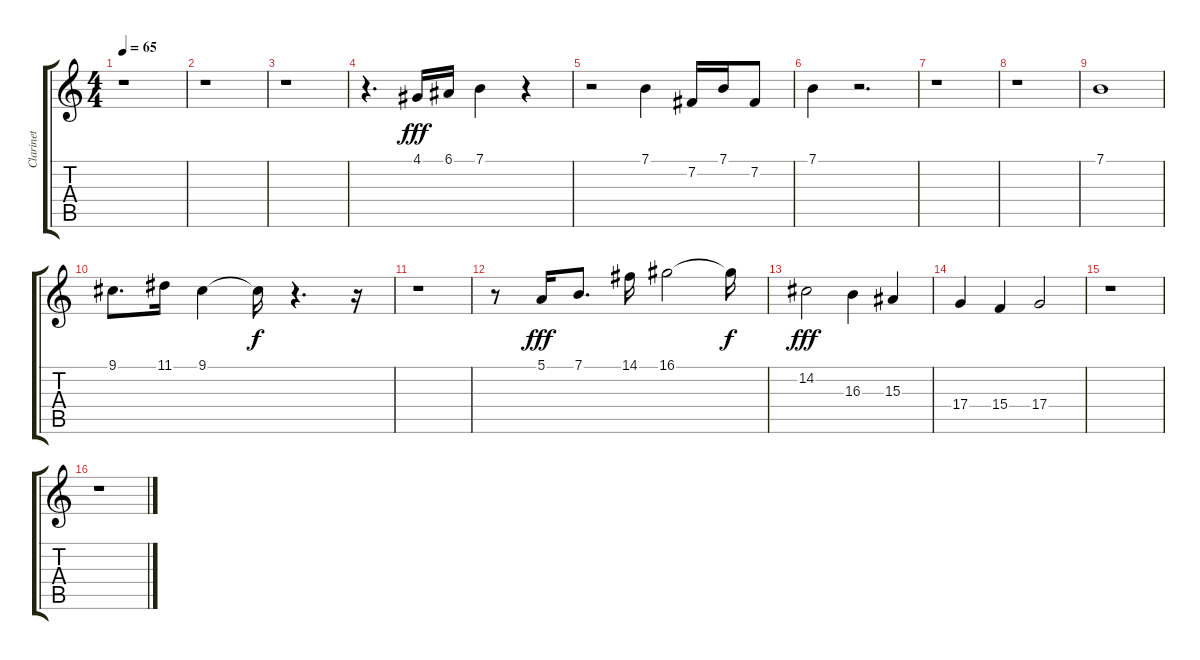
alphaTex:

\track ("Clarinet" "Clarinet") {instrument clarinet}
\staff {score tabs}
\tuning (E4 B3 G3 D3 A2 E2) {hide}
\ts (4 4)
\tempo 65
\clef g2
\ks c
r.1{dy fff} |
r.1 |
r.1 |
r.4{d} 4.1.16 6.1.16 7.1.4 r.4 |
r.2 7.1.4 7.2.16 7.1.16 7.2.8 |
7.1.4 r.2{d} |
r.1 |
r.1 |
7.1.1 |
9.1.8{d} 11.1.16 9.1.4 9.1{t}.16{dy f} r.4{d} r.16 |
r.1 |
r.8 5.1.16{dy fff} 7.1.8{d} 14.1.16 16.1.2 16.1{t}.16{dy f} |
14.2.2{dy fff} 16.3.4 15.3.4 |
17.4.4 15.4.4 17.4.2 |
r.1 |
r.1
